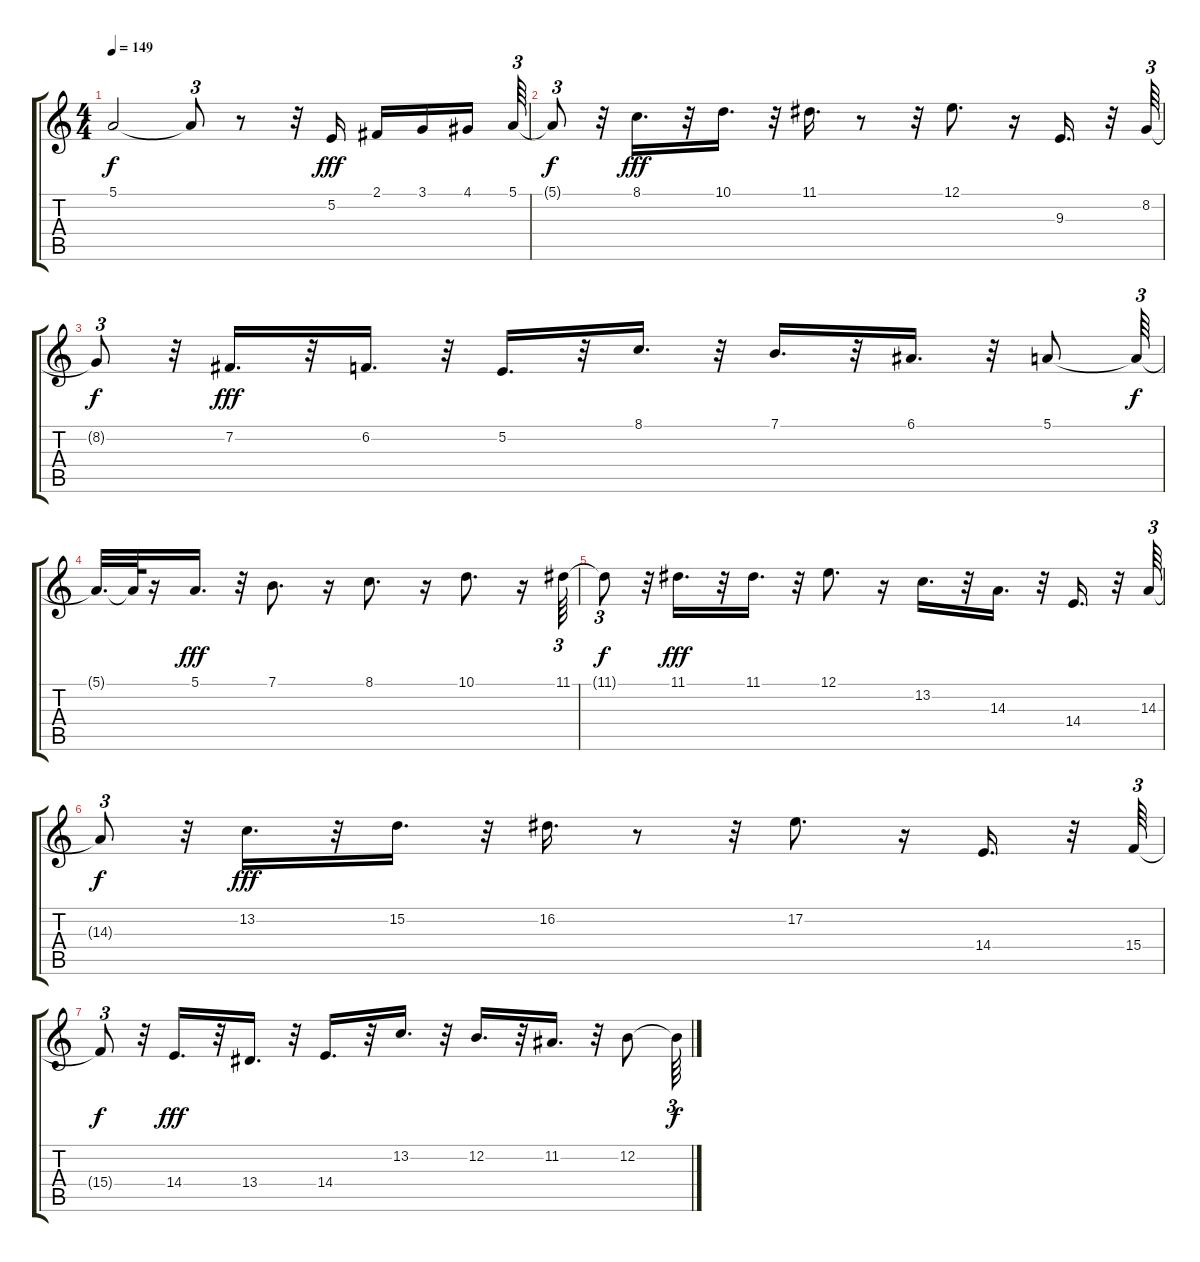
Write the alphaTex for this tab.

\track "" {instrument lead2sawtooth}
\staff {score tabs}
\tuning (E4 B3 G3 D3 A2 E2) {hide}
\ts (4 4)
\tempo 149
\clef g2
\ks c
5.1{t}.2{dy f} 5.1{t}.8{tu (3 2)} r.8 r.32 5.2.16{dy fff} 2.1.16 3.1.16 4.1.16 5.1.64{tu (3 2)} |
5.1{t}.8{tu (3 2) dy f} r.32 8.1.16{d dy fff} r.32 10.1.16{d} r.32 11.1.16{d} r.8 r.32 12.1.8{d} r.16 9.3.16{d} r.32 8.2.64{tu (3 2)} |
8.2{t}.8{tu (3 2) dy f} r.32 7.2.16{d dy fff} r.32 6.2.16{d} r.32 5.2.16{d} r.32 8.1.16{d} r.32 7.1.16{d} r.32 6.1.16{d} r.32 5.1.8 5.1{t}.64{tu (3 2) dy f} |
5.1{t}.32{d} 5.1{t}.64 r.16 5.1.16{d dy fff} r.32 7.1.8{d} r.16 8.1.8{d} r.16 10.1.8{d} r.16 11.1.64{tu (3 2)} |
11.1{t}.8{tu (3 2) dy f} r.32 11.1.16{d dy fff} r.32 11.1.16{d} r.32 12.1.8{d} r.16 13.2.16{d} r.32 14.3.16{d} r.32 14.4.16{d} r.32 14.3.64{tu (3 2)} |
14.3{t}.8{tu (3 2) dy f} r.32 13.2.16{d dy fff} r.32 15.2.16{d} r.32 16.2.16{d} r.8 r.32 17.2.8{d} r.16 14.4.16{d} r.32 15.4.64{tu (3 2)} |
15.4{t}.8{tu (3 2) dy f} r.32 14.4.16{d dy fff} r.32 13.4.16{d} r.32 14.4.16{d} r.32 13.2.16{d} r.32 12.2.16{d} r.32 11.2.16{d} r.32 12.2.8 12.2{t}.64{tu (3 2) dy f}
